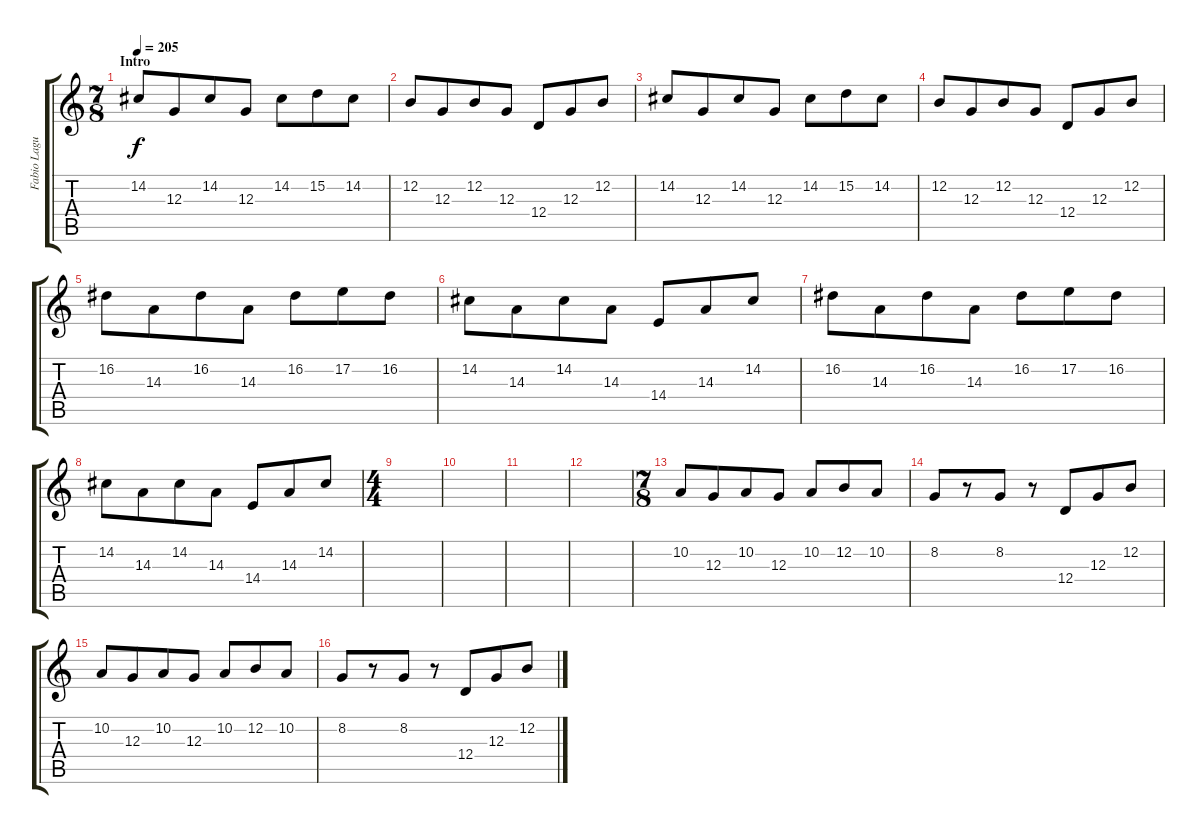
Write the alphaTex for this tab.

\track ("Fabio Laguna" "Fabio Lagu") {instrument lead2sawtooth}
\staff {score tabs}
\tuning (E4 B3 G3 D3 A2 E2) {hide}
\ts (7 8)
\section ("" "Intro")
\tempo 205
\clef g2
\ks c
14.2.8{dy f instrument lead2sawtooth} 12.3.8 14.2.8 12.3.8 14.2.8 15.2.8 14.2.8 |
12.2.8 12.3.8 12.2.8 12.3.8 12.4.8 12.3.8 12.2.8 |
14.2.8 12.3.8 14.2.8 12.3.8 14.2.8 15.2.8 14.2.8 |
12.2.8 12.3.8 12.2.8 12.3.8 12.4.8 12.3.8 12.2.8 |
16.2.8 14.3.8 16.2.8 14.3.8 16.2.8 17.2.8 16.2.8 |
14.2.8 14.3.8 14.2.8 14.3.8 14.4.8 14.3.8 14.2.8 |
16.2.8 14.3.8 16.2.8 14.3.8 16.2.8 17.2.8 16.2.8 |
14.2.8 14.3.8 14.2.8 14.3.8 14.4.8 14.3.8 14.2.8 |
\ts (4 4)
|
|
|
|
\ts (7 8)
10.2.8 12.3.8 10.2.8 12.3.8 10.2.8 12.2.8 10.2.8 |
8.2.8 r.8 8.2.8 r.8 12.4.8 12.3.8 12.2.8 |
10.2.8 12.3.8 10.2.8 12.3.8 10.2.8 12.2.8 10.2.8 |
8.2.8 r.8 8.2.8 r.8 12.4.8 12.3.8 12.2.8
